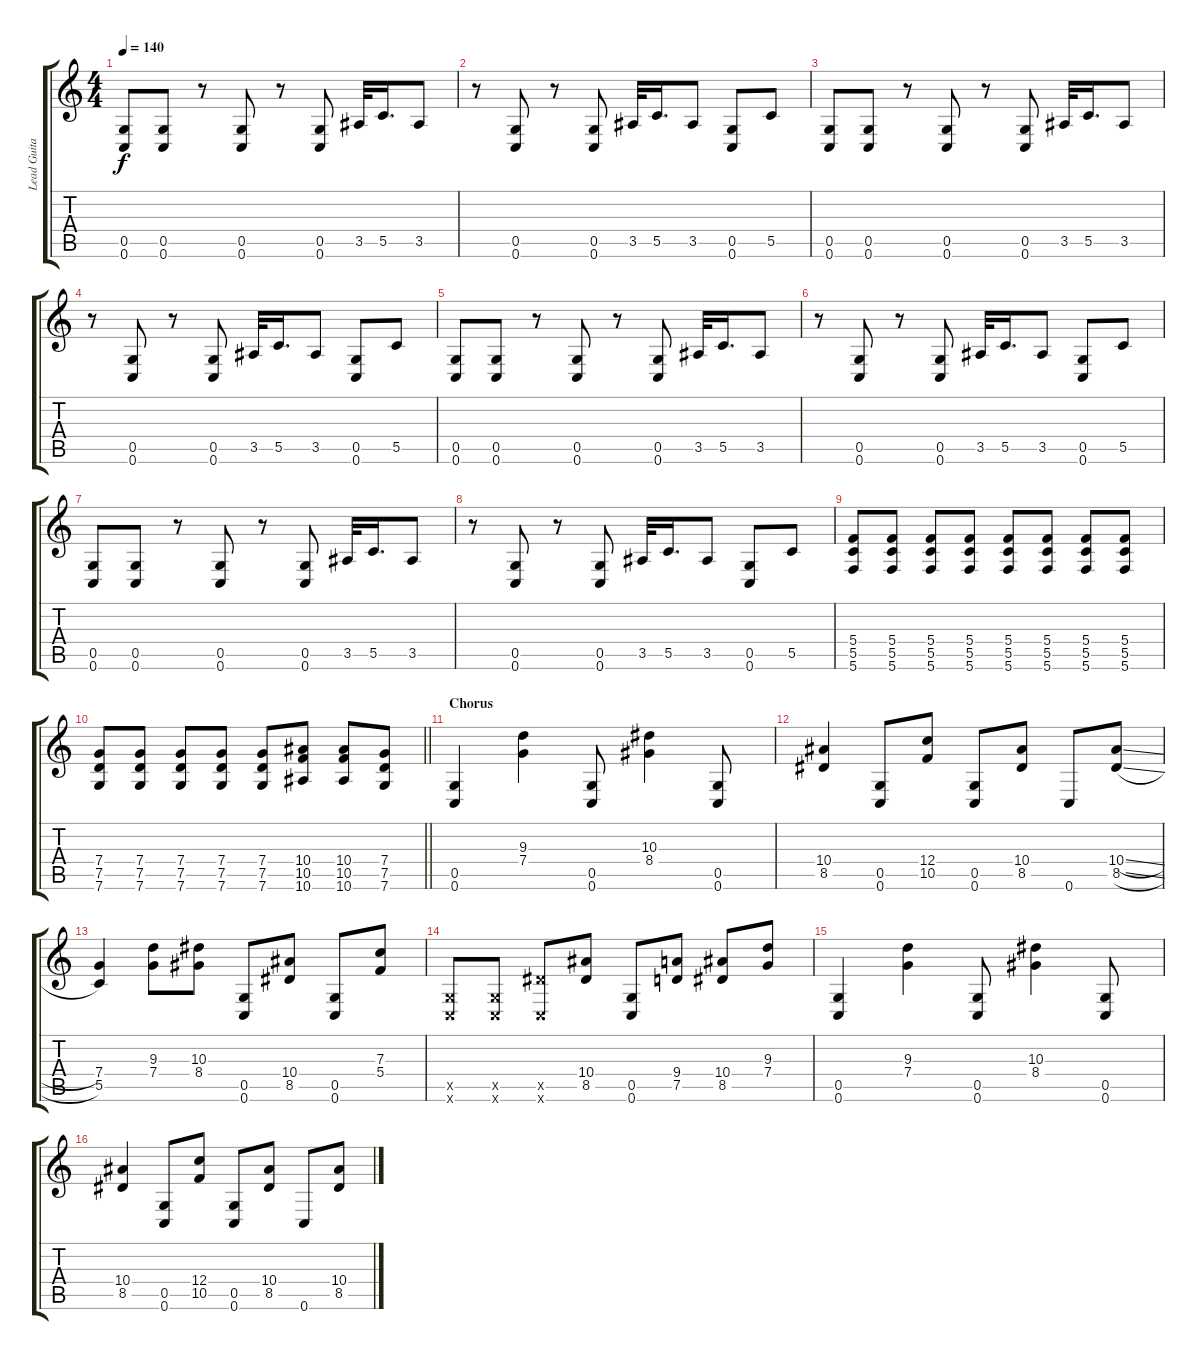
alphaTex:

\track ("Lead Guitar" "Lead Guita") {instrument distortionguitar}
\staff {score tabs}
\tuning (D4 A3 F3 C3 G2 C2) {hide}
\ts (4 4)
\tempo 140
\clef g2
\ks c
(0.5 0.6).8{dy f} (0.5 0.6).8 r.8 (0.5 0.6).8 r.8 (0.5 0.6).8 3.5.32 5.5.16{d} 3.5.8 |
r.8 (0.5 0.6).8 r.8 (0.5 0.6).8 3.5.32 5.5.16{d} 3.5.8 (0.5 0.6).8 5.5.8 |
(0.5 0.6).8 (0.5 0.6).8 r.8 (0.5 0.6).8 r.8 (0.5 0.6).8 3.5.32 5.5.16{d} 3.5.8 |
r.8 (0.5 0.6).8 r.8 (0.5 0.6).8 3.5.32 5.5.16{d} 3.5.8 (0.5 0.6).8 5.5.8 |
(0.5 0.6).8 (0.5 0.6).8 r.8 (0.5 0.6).8 r.8 (0.5 0.6).8 3.5.32 5.5.16{d} 3.5.8 |
r.8 (0.5 0.6).8 r.8 (0.5 0.6).8 3.5.32 5.5.16{d} 3.5.8 (0.5 0.6).8 5.5.8 |
(0.5 0.6).8 (0.5 0.6).8 r.8 (0.5 0.6).8 r.8 (0.5 0.6).8 3.5.32 5.5.16{d} 3.5.8 |
r.8 (0.5 0.6).8 r.8 (0.5 0.6).8 3.5.32 5.5.16{d} 3.5.8 (0.5 0.6).8 5.5.8 |
(5.4 5.5 5.6).8 (5.4 5.5 5.6).8 (5.4 5.5 5.6).8 (5.4 5.5 5.6).8 (5.4 5.5 5.6).8 (5.4 5.5 5.6).8 (5.4 5.5 5.6).8 (5.4 5.5 5.6).8 |
\barLineRight lightlight
(7.4 7.5 7.6).8 (7.4 7.5 7.6).8 (7.4 7.5 7.6).8 (7.4 7.5 7.6).8 (7.4 7.5 7.6).8 (10.4 10.5 10.6).8 (10.4 10.5 10.6).8 (7.4 7.5 7.6).8 |
\section ("" "Chorus")
(0.5 0.6).4 (9.3 7.4).4 (0.5 0.6).8 (10.3 8.4).4 (0.5 0.6).8 |
(10.4 8.5).4 (0.5 0.6).8 (12.4 10.5).8 (0.5 0.6).8 (10.4 8.5).8 0.6.8 (10.4{sl} 8.5{sl}).8 |
(7.4 5.5).4 (9.3 7.4).8 (10.3 8.4).8 (0.5 0.6).8 (10.4 8.5).8 (0.5 0.6).8 (7.3 5.4).8 |
(0.5{x} 0.6{x}).8 (0.5{x} 0.6{x}).8 (8.5{x} 0.6{x}).8 (10.4 8.5).8 (0.5 0.6).8 (9.4 7.5).8 (10.4 8.5).8 (9.3 7.4).8 |
(0.5 0.6).4 (9.3 7.4).4 (0.5 0.6).8 (10.3 8.4).4 (0.5 0.6).8 |
(10.4 8.5).4 (0.5 0.6).8 (12.4 10.5).8 (0.5 0.6).8 (10.4 8.5).8 0.6.8 (10.4 8.5).8
